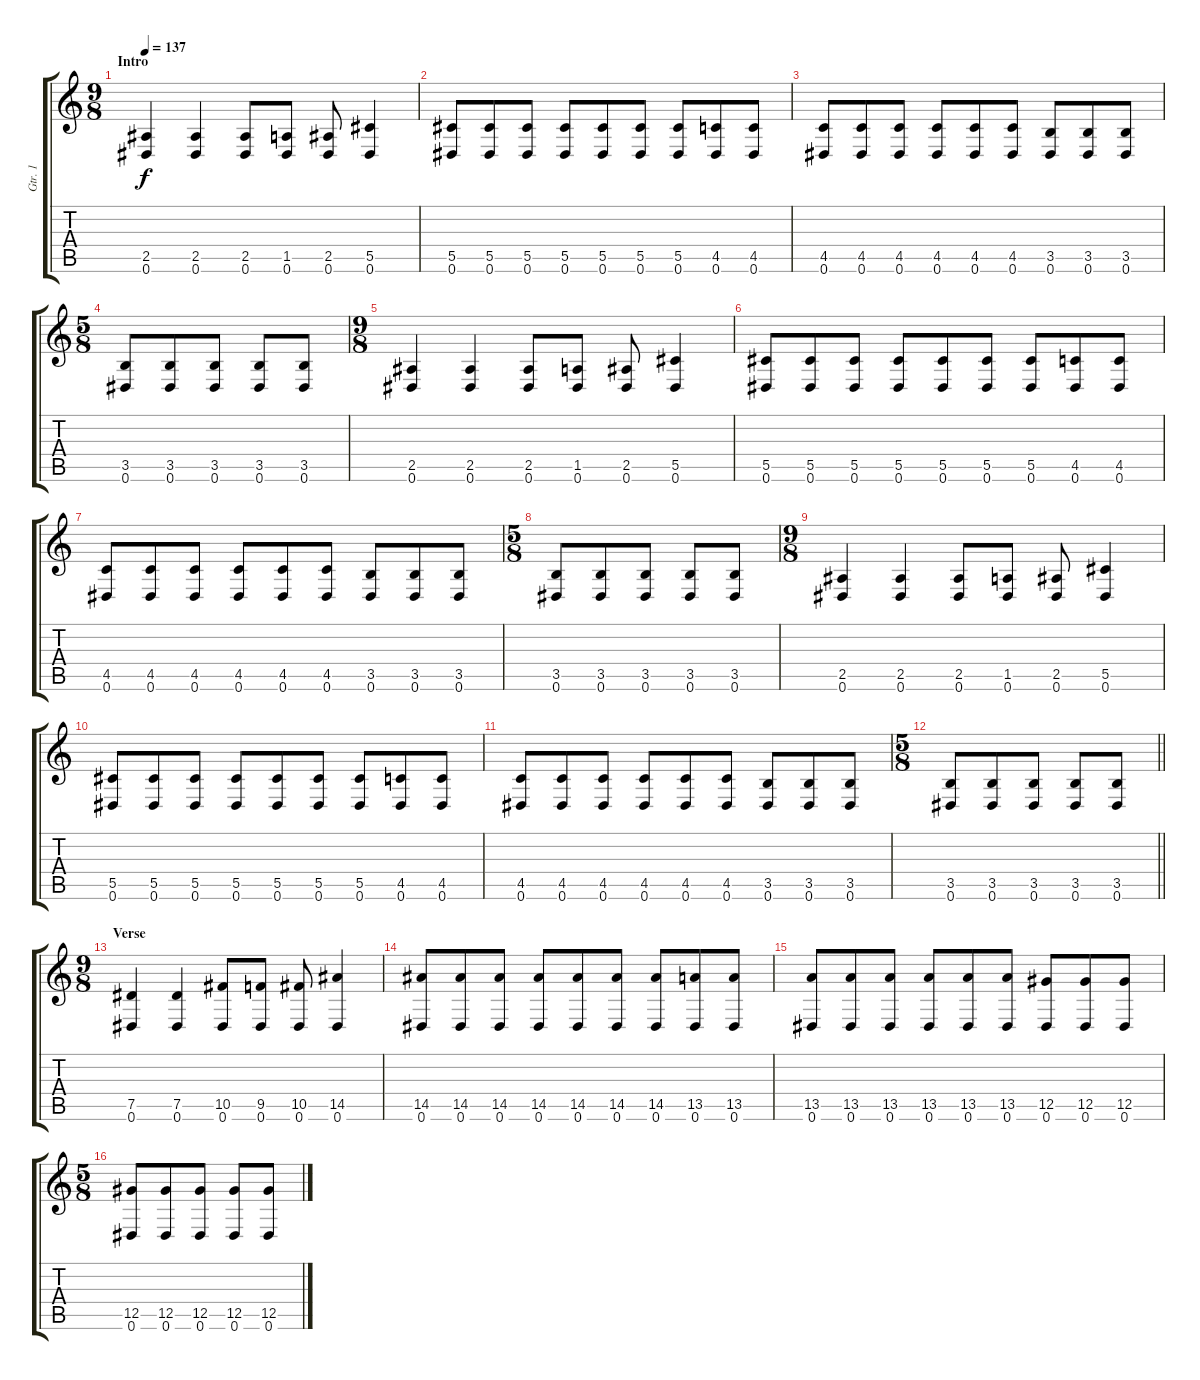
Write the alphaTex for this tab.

\track ("Gtr. 1" "Gtr. 1") {instrument overdrivenguitar}
\staff {score tabs}
\tuning (Eb4 Bb3 Gb3 Db3 Ab2 Eb2) {hide}
\ts (9 8)
\section ("" "Intro")
\tempo 137
\clef g2
\ks c
(2.5 0.6).4{dy f instrument overdrivenguitar} (2.5 0.6).4 (2.5 0.6).8 (1.5 0.6).8 (2.5 0.6).8 (5.5 0.6).4 |
(5.5 0.6).8 (5.5 0.6).8 (5.5 0.6).8 (5.5 0.6).8 (5.5 0.6).8 (5.5 0.6).8 (5.5 0.6).8 (4.5 0.6).8 (4.5 0.6).8 |
(4.5 0.6).8 (4.5 0.6).8 (4.5 0.6).8 (4.5 0.6).8 (4.5 0.6).8 (4.5 0.6).8 (3.5 0.6).8 (3.5 0.6).8 (3.5 0.6).8 |
\ts (5 8)
(3.5 0.6).8 (3.5 0.6).8 (3.5 0.6).8 (3.5 0.6).8 (3.5 0.6).8 |
\ts (9 8)
(2.5 0.6).4 (2.5 0.6).4 (2.5 0.6).8 (1.5 0.6).8 (2.5 0.6).8 (5.5 0.6).4 |
(5.5 0.6).8 (5.5 0.6).8 (5.5 0.6).8 (5.5 0.6).8 (5.5 0.6).8 (5.5 0.6).8 (5.5 0.6).8 (4.5 0.6).8 (4.5 0.6).8 |
(4.5 0.6).8 (4.5 0.6).8 (4.5 0.6).8 (4.5 0.6).8 (4.5 0.6).8 (4.5 0.6).8 (3.5 0.6).8 (3.5 0.6).8 (3.5 0.6).8 |
\ts (5 8)
(3.5 0.6).8 (3.5 0.6).8 (3.5 0.6).8 (3.5 0.6).8 (3.5 0.6).8 |
\ts (9 8)
(2.5 0.6).4 (2.5 0.6).4 (2.5 0.6).8 (1.5 0.6).8 (2.5 0.6).8 (5.5 0.6).4 |
(5.5 0.6).8 (5.5 0.6).8 (5.5 0.6).8 (5.5 0.6).8 (5.5 0.6).8 (5.5 0.6).8 (5.5 0.6).8 (4.5 0.6).8 (4.5 0.6).8 |
(4.5 0.6).8 (4.5 0.6).8 (4.5 0.6).8 (4.5 0.6).8 (4.5 0.6).8 (4.5 0.6).8 (3.5 0.6).8 (3.5 0.6).8 (3.5 0.6).8 |
\ts (5 8)
\barLineRight lightlight
(3.5 0.6).8 (3.5 0.6).8 (3.5 0.6).8 (3.5 0.6).8 (3.5 0.6).8 |
\ts (9 8)
\section ("" "Verse")
(7.5 0.6).4 (7.5 0.6).4 (10.5 0.6).8 (9.5 0.6).8 (10.5 0.6).8 (14.5 0.6).4 |
(14.5 0.6).8 (14.5 0.6).8 (14.5 0.6).8 (14.5 0.6).8 (14.5 0.6).8 (14.5 0.6).8 (14.5 0.6).8 (13.5 0.6).8 (13.5 0.6).8 |
(13.5 0.6).8 (13.5 0.6).8 (13.5 0.6).8 (13.5 0.6).8 (13.5 0.6).8 (13.5 0.6).8 (12.5 0.6).8 (12.5 0.6).8 (12.5 0.6).8 |
\ts (5 8)
(12.5 0.6).8 (12.5 0.6).8 (12.5 0.6).8 (12.5 0.6).8 (12.5 0.6).8
